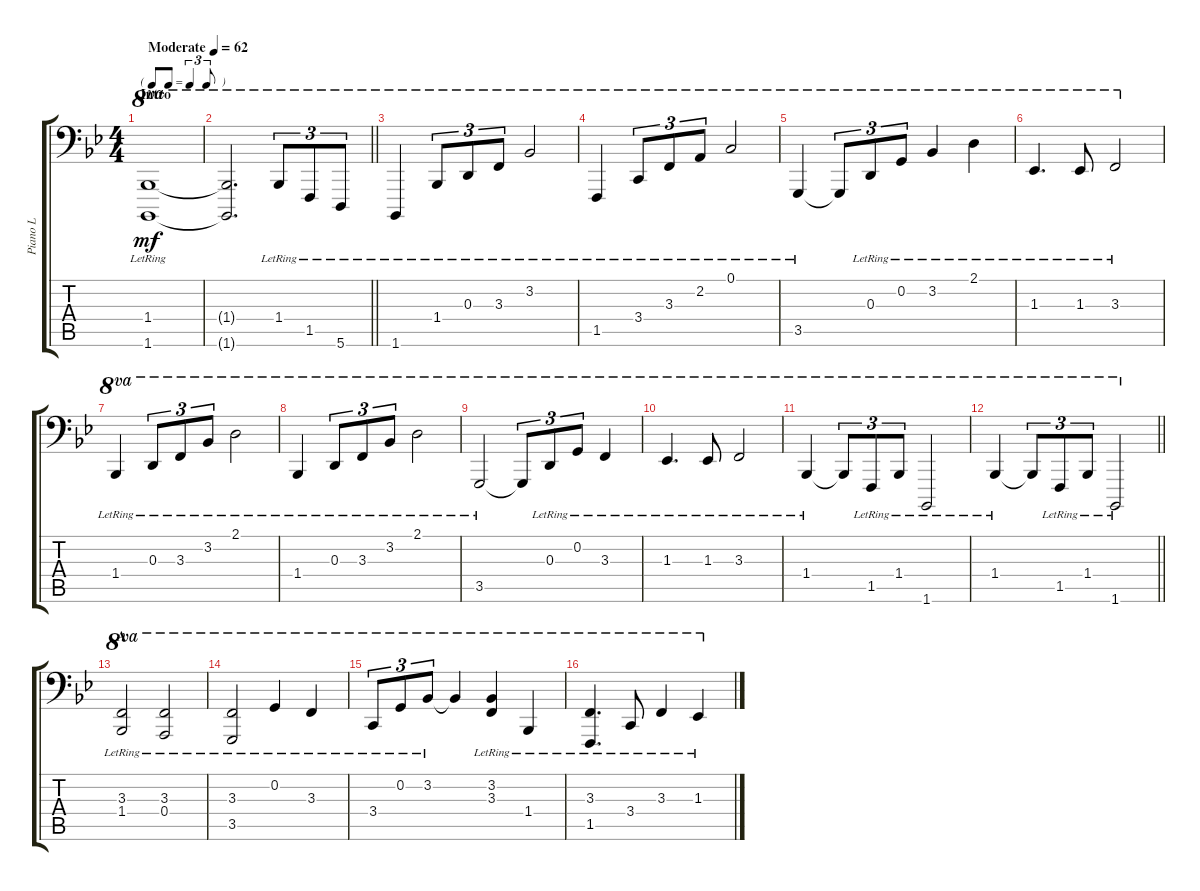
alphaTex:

\track ("Piano L" "Piano L") {instrument acousticgrandpiano}
\staff {score tabs}
\tuning (C4 G3 D3 A2 E2 A1) {hide}
\ts (4 4)
\tf triplet8th
\section ("" "Intro")
\tempo (62 "Moderate")
\clef f4
\ks bb
(1.4{lr} 1.6{lr}).1{ot 8va dy mf instrument acousticgrandpiano} |
\barLineRight lightlight
(1.4{t} 1.6{t}).2{d ot 8va} 1.4{lr}.8{tu (3 2) ot 8va} 1.5{lr}.8{tu (3 2) ot 8va} 5.6{lr}.8{tu (3 2) ot 8va} |
\section ("" "")
1.6{lr}.4{ot 8va} 1.4{lr}.8{tu (3 2) ot 8va} 0.3{lr}.8{tu (3 2) ot 8va} 3.3{lr}.8{tu (3 2) ot 8va} 3.2{lr}.2{ot 8va} |
1.5{lr}.4{ot 8va} 3.4{lr}.8{tu (3 2) ot 8va} 3.3{lr}.8{tu (3 2) ot 8va} 2.2{lr}.8{tu (3 2) ot 8va} 0.1{lr}.2{ot 8va} |
3.5{lr}.4{ot 8va} 3.5{t}.8{tu (3 2) ot 8va} 0.3{lr}.8{tu (3 2) ot 8va} 0.2{lr}.8{tu (3 2) ot 8va} 3.2{lr}.4{ot 8va} 2.1{lr}.4{ot 8va} |
1.3{lr}.4{d ot 8va} 1.3{lr}.8{ot 8va} 3.3{lr}.2{ot 8va} |
1.4{lr}.4{ot 8va} 0.3{lr}.8{tu (3 2) ot 8va} 3.3{lr}.8{tu (3 2) ot 8va} 3.2{lr}.8{tu (3 2) ot 8va} 2.1{lr}.2{ot 8va} |
1.4{lr}.4{ot 8va} 0.3{lr}.8{tu (3 2) ot 8va} 3.3{lr}.8{tu (3 2) ot 8va} 3.2{lr}.8{tu (3 2) ot 8va} 2.1{lr}.2{ot 8va} |
3.5{lr}.2{ot 8va} 3.5{t}.8{tu (3 2) ot 8va} 0.3{lr}.8{tu (3 2) ot 8va} 0.2{lr}.8{tu (3 2) ot 8va} 3.3{lr}.4{ot 8va} |
1.3{lr}.4{d ot 8va} 1.3{lr}.8{ot 8va} 3.3{lr}.2{ot 8va} |
1.4{lr}.4{ot 8va} 1.4{t}.8{tu (3 2) ot 8va} 1.5{lr}.8{tu (3 2) ot 8va} 1.4{lr}.8{tu (3 2) ot 8va} 1.6{lr}.2{ot 8va} |
\barLineRight lightlight
1.4{lr}.4{ot 8va} 1.4{t}.8{tu (3 2) ot 8va} 1.5{lr}.8{tu (3 2) ot 8va} 1.4{lr}.8{tu (3 2) ot 8va} 1.6{lr}.2{ot 8va} |
\section ("" "A")
(3.3{lr} 1.4{lr}).2{ot 8va} (3.3{lr} 0.4{lr}).2{ot 8va} |
(3.3{lr} 3.5{lr}).2{ot 8va} 0.2{lr}.4{ot 8va} 3.3{lr}.4{ot 8va} |
3.4{lr}.8{tu (3 2) ot 8va} 0.2{lr}.8{tu (3 2) ot 8va} 3.2{lr}.8{tu (3 2) ot 8va} 3.2{t}.4{ot 8va} (3.2{lr} 3.3{lr}).4{ot 8va} 1.4{lr}.4{ot 8va} |
(3.3{lr} 1.5{lr}).4{d ot 8va} 3.4{lr}.8{ot 8va} 3.3{lr}.4{ot 8va} 1.3{lr}.4{ot 8va}
